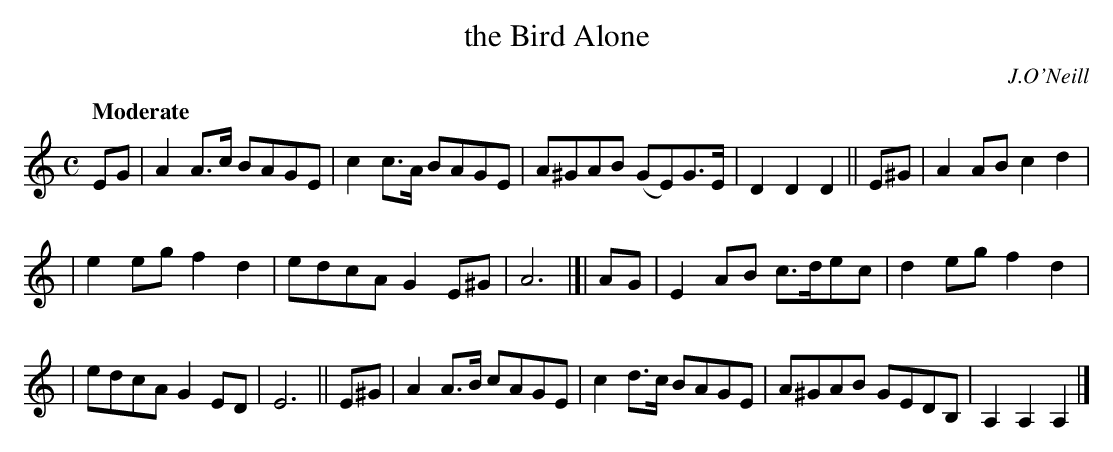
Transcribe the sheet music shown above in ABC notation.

X:1
T: the Bird Alone
O: J.O'Neill
Q: "Moderate"
M: C
L: 1/8
K: Am
EG | A2A>c BAGE | c2c>A BAGE | A^GAB (GE)G>E | D2D2 D2 || E^G | A2AB c2d2 |
| e2eg f2d2 | edcA G2E^G | A6 |]| AG | E2AB c>dec | d2eg f2d2 |
| edcA G2ED | E6 || E^G | A2A>B cAGE | c2d>c BAGE | A^GAB GEDB, | A,2A,2 A,2 |]
